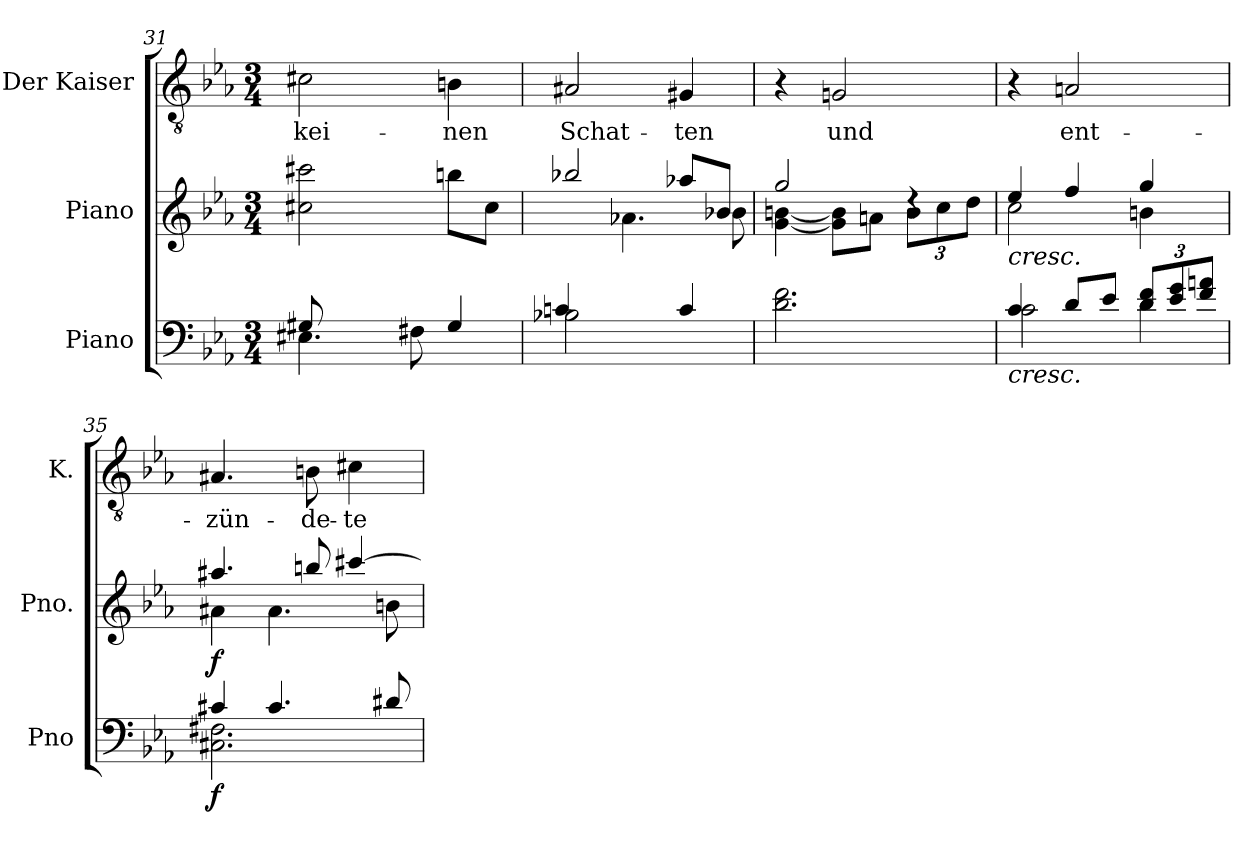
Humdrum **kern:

**kern	**dynam	**kern	**dynam	**kern	**text
*part3	*part3	*part2	*part2	*part1	*part1
*staff3	*staff3	*staff2	*staff2	*staff1	*staff1
*I"Piano	*	*I"Piano	*	*I"Der Kaiser	*
*I'Pno	*	*I'Pno.	*	*I'K.	*
*clefF4	*	*clefG2	*	*clefGv2	*
*k[b-e-a-]	*	*k[b-e-a-]	*	*k[b-e-a-]	*
*M3/4	*	*M3/4	*	*M3/4	*
=31	=31	=31	=31	=31	=31
*^	*	*	*	*	*
!	!	!	!	!	!	!LO:LY:b
8G#X/	4.E#X\	.	2cc#X\ 2ccc#X\	.	2c#X\	kei-
8rAyy	.	.	.	.	.	.
4rAyy	.	.	.	.	.	.
.	8F#X\	.	.	.	.	.
!	!	!	!	!	!	!LO:LY:b
4G#/	4ryy	.	8bbn\L	.	4Bn\	-nen
.	.	.	8cc#\J	.	.	.
=32	=32	=32	=32	=32	=32	=32
*	*	*	*^	*	*	*
!	!	!	!	!	!	!	!LO:LY:b
2B-X\	4cn/	.	2bb-X/	4ryy	.	2A#X/	Schat-
.	2ryy	.	.	4.a-X\	.	.	.
!	!	!	!	!	!	!	!LO:LY:b
4c/	.	.	8aa-X/L	.	.	4G#X/	-ten
.	.	.	8b-X/J	8b-\	.	.	.
*v	*v	*	*	*	*	*	*
=33	=33	=33	=33	=33	=33	=33
2.d\ 2.f\	.	2gg/	[4g\ [4bn\	.	4r	.
!	!	!	!	!	!	!LO:LY:b
.	.	.	8g\] 8b\]L	.	2Gn/	und
.	.	.	8an\J	.	.	.
*	*	*	*Xbrackettup	*	*	*
.	.	4rdd	12b\L	.	.	.
.	.	.	12cc\	.	.	.
.	.	.	12dd\J	.	.	.
=34	=34	=34	=34	=34	=34	=34
*^	*	*	*	*	*	*
!	!	!	!LO:TX:b:i:t=cresc.	!	!	!	!
!LO:TX:b:i:t=cresc.	!	!	!	!	!	!	!
4c/	2c\	.	4ee-/	2cc\	.	4r	.
!	!	!	!	!	!	!	!LO:LY:b
8d/L	.	.	4ff/	.	.	2An/	ent-
8e-/J	.	.	.	.	.	.	.
*Xbrackettup	*	*	*	*	*	*	*
12d/ 12f/L	4d\	.	4gg/	4bn\	.	.	.
12e-/ 12g/	.	.	.	.	.	.	.
12f/ 12an/J	.	.	.	.	.	.	.
!!LO:LB:g=z
=35	=35	=35	=35	=35	=35	=35	=35
!	!	!LO:DY:b	!	!	!LO:DY:b	!	!LO:LY:b
4c#X/	2.C#X\ 2.F#X\	f	4.aa#X/	4a#X\	f	4.A#X/	-zün-
4.c#/	.	.	.	4.a#\	.	.	.
!	!	!	!	!	!	!	!LO:LY:b
.	.	.	8bbn/	.	.	8Bn\	-de-
!	!	!	!	!	!	!	!LO:LY:b
.	.	.	[4ccc#X/	.	.	4c#X\	-te
8d#X/	.	.	.	8bn\	.	.	.
*v	*v	*	*	*	*	*	*
*	*	*v	*v	*	*	*
=	=	=	=	=	=
*-	*-	*-	*-	*-	*-
